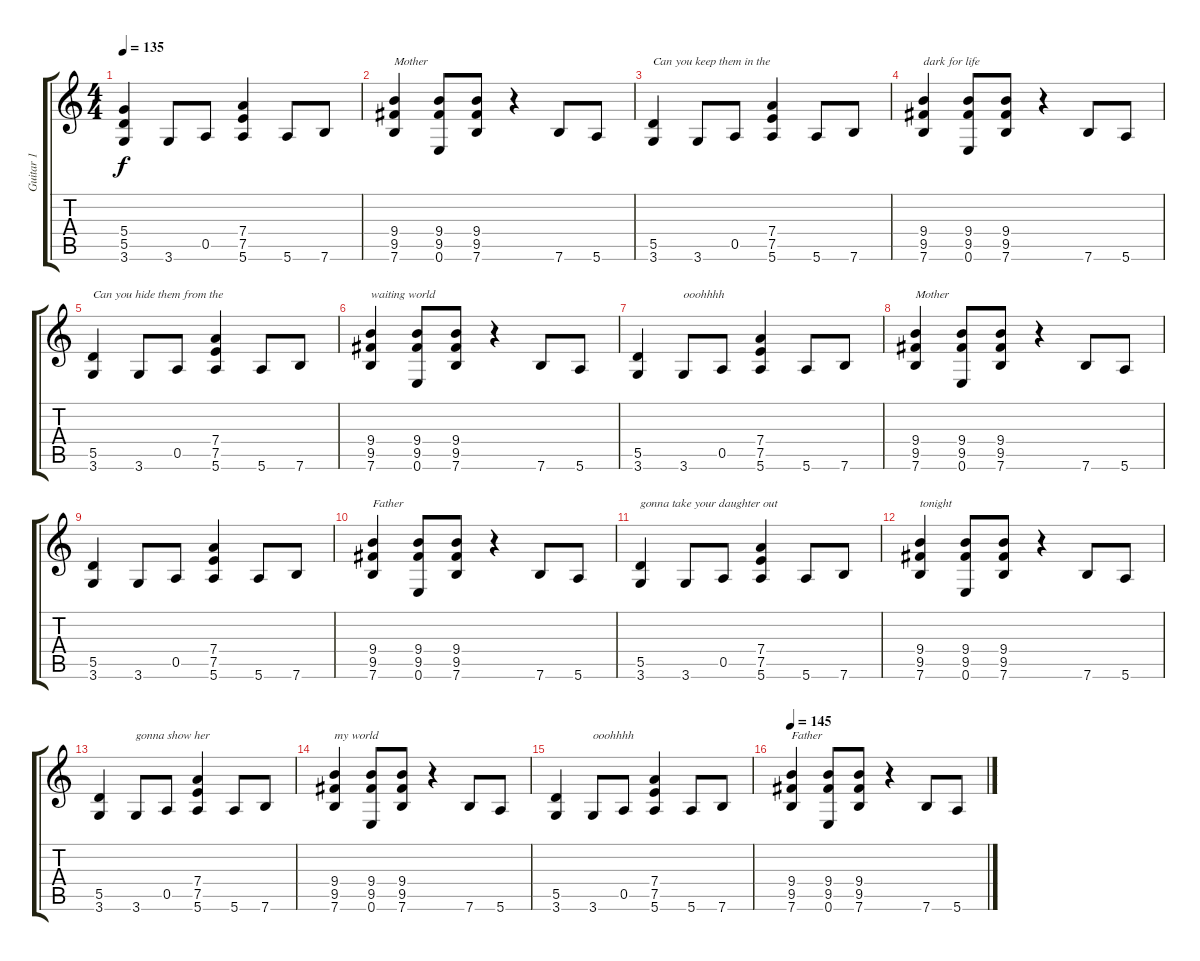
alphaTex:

\track ("Guitar 1" "Guitar 1") {instrument distortionguitar}
\staff {score tabs}
\tuning (E4 B3 G3 D3 A2 E2) {hide}
\ts (4 4)
\tempo 135
\clef g2
\ks c
(5.4 5.5 3.6).4{dy f} 3.6.8 0.5.8 (7.4 7.5 5.6).4 5.6.8 7.6.8 |
(9.4 9.5 7.6).4{txt "Mother"} (9.4 9.5 0.6).8 (9.4 9.5 7.6).8 r.4 7.6.8 5.6.8 |
(5.5 3.6).4{txt "Can you keep them in the "} 3.6.8 0.5.8 (7.4 7.5 5.6).4 5.6.8 7.6.8 |
(9.4 9.5 7.6).4{txt "dark for life"} (9.4 9.5 0.6).8 (9.4 9.5 7.6).8 r.4 7.6.8 5.6.8 |
(5.5 3.6).4{txt "Can you hide them from the "} 3.6.8 0.5.8 (7.4 7.5 5.6).4 5.6.8 7.6.8 |
(9.4 9.5 7.6).4{txt "waiting world"} (9.4 9.5 0.6).8 (9.4 9.5 7.6).8 r.4 7.6.8 5.6.8 |
(5.5 3.6).4 3.6.8{txt "ooohhhh          "} 0.5.8 (7.4 7.5 5.6).4 5.6.8 7.6.8 |
(9.4 9.5 7.6).4{txt "Mother"} (9.4 9.5 0.6).8 (9.4 9.5 7.6).8 r.4 7.6.8 5.6.8 |
(5.5 3.6).4 3.6.8 0.5.8 (7.4 7.5 5.6).4 5.6.8 7.6.8 |
(9.4 9.5 7.6).4{txt "Father"} (9.4 9.5 0.6).8 (9.4 9.5 7.6).8 r.4 7.6.8 5.6.8 |
(5.5 3.6).4{txt "gonna take your daughter out"} 3.6.8 0.5.8 (7.4 7.5 5.6).4 5.6.8 7.6.8 |
(9.4 9.5 7.6).4{txt "tonight"} (9.4 9.5 0.6).8 (9.4 9.5 7.6).8 r.4 7.6.8 5.6.8 |
(5.5 3.6).4 3.6.8{txt "gonna show her  "} 0.5.8 (7.4 7.5 5.6).4 5.6.8 7.6.8 |
(9.4 9.5 7.6).4{txt "my world"} (9.4 9.5 0.6).8 (9.4 9.5 7.6).8 r.4 7.6.8 5.6.8 |
(5.5 3.6).4 3.6.8{txt "ooohhhh          "} 0.5.8 (7.4 7.5 5.6).4 5.6.8 7.6.8 |
\tempo 145
(9.4 9.5 7.6).4{txt "Father"} (9.4 9.5 0.6).8 (9.4 9.5 7.6).8 r.4 7.6.8 5.6.8
